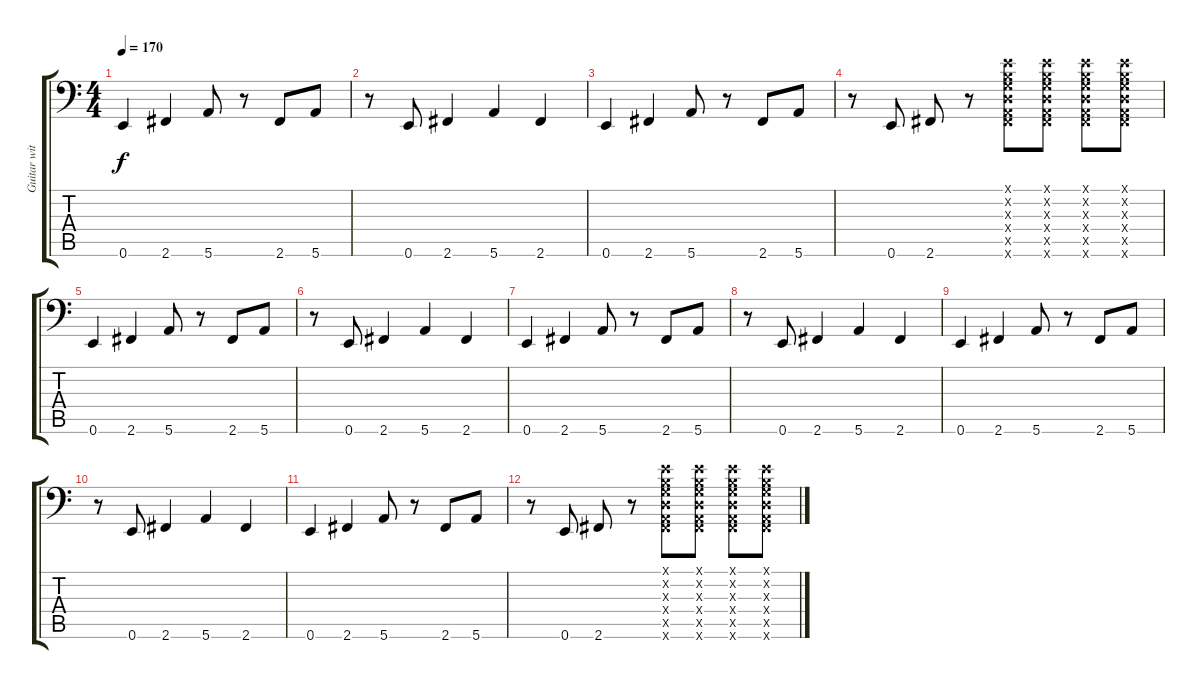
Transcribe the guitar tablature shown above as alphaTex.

\track ("Guitar with pitch" "Guitar wit") {instrument overdrivenguitar}
\staff {score tabs}
\tuning (E3 B2 G2 D2 A1 E1) {hide}
\ts (4 4)
\tempo 170
\clef f4
\ks c
0.6.4{dy f} 2.6.4 5.6.8 r.8 2.6.8 5.6.8 |
r.8 0.6.8 2.6.4 5.6.4 2.6.4 |
0.6.4 2.6.4 5.6.8 r.8 2.6.8 5.6.8 |
r.8 0.6.8 2.6.8 r.8 (0.1{x} 0.2{x} 0.3{x} 0.4{x} 0.5{x} 2.6{x}).8 (0.1{x} 0.2{x} 0.3{x} 0.4{x} 0.5{x} 2.6{x}).8 (0.1{x} 0.2{x} 0.3{x} 0.4{x} 0.5{x} 2.6{x}).8 (0.1{x} 0.2{x} 0.3{x} 0.4{x} 0.5{x} 2.6{x}).8 |
0.6.4 2.6.4 5.6.8 r.8 2.6.8 5.6.8 |
r.8 0.6.8 2.6.4 5.6.4 2.6.4 |
0.6.4 2.6.4 5.6.8 r.8 2.6.8 5.6.8 |
r.8 0.6.8 2.6.4 5.6.4 2.6.4 |
0.6.4 2.6.4 5.6.8 r.8 2.6.8 5.6.8 |
r.8 0.6.8 2.6.4 5.6.4 2.6.4 |
0.6.4 2.6.4 5.6.8 r.8 2.6.8 5.6.8 |
r.8 0.6.8 2.6.8 r.8 (0.1{x} 0.2{x} 0.3{x} 0.4{x} 0.5{x} 2.6{x}).8 (0.1{x} 0.2{x} 0.3{x} 0.4{x} 0.5{x} 2.6{x}).8 (0.1{x} 0.2{x} 0.3{x} 0.4{x} 0.5{x} 2.6{x}).8 (0.1{x} 0.2{x} 0.3{x} 0.4{x} 0.5{x} 2.6{x}).8
